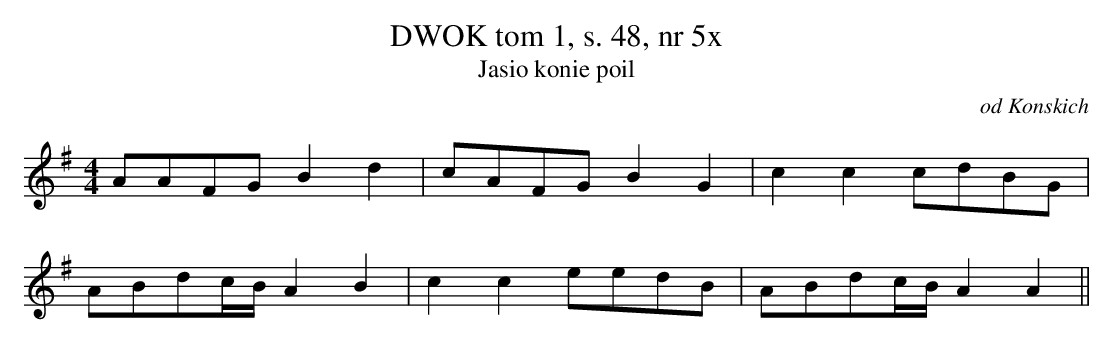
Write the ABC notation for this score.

X:1
T:DWOK tom 1, s. 48, nr 5x
T:Jasio konie poil
O:od Konskich
M:4/4
L:1/16
K:G
A2A2F2G2B4d4 | c2A2F2G2B4G4 |c4c4c2d2B2G2 |
 A2B2d2cBA4B4 |c4c4e2e2d2B2 | A2B2d2cBA4A4||
